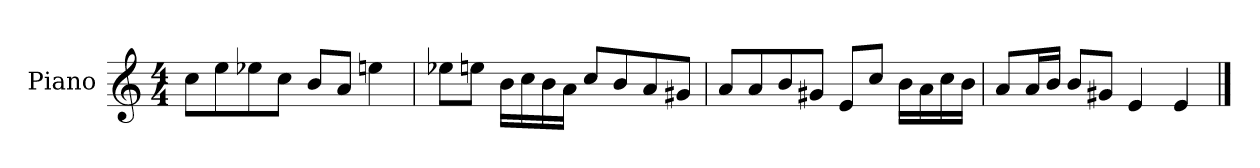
**kern
*part1
*staff1
*I"Piano
*I'P-no
*clefG2
*k[]
*M4/4
*MM90
=1
8cc\L
8ee\
8ee-X\
8cc\J
8b/L
8a/J
4een\
=2
8ee-X\L
8een\J
16b\LL
16cc\
16b\
16a\JJ
8cc/L
8b/
8a/
8g#X/J
=3
8a/L
8a/
8b/
8g#X/J
8e/L
8cc/J
16b\LL
16a\
16cc\
16b\JJ
=4
8a/L
16a/L
16b/JJ
8b/L
8g#X/J
4e/
4e/
==
*-
